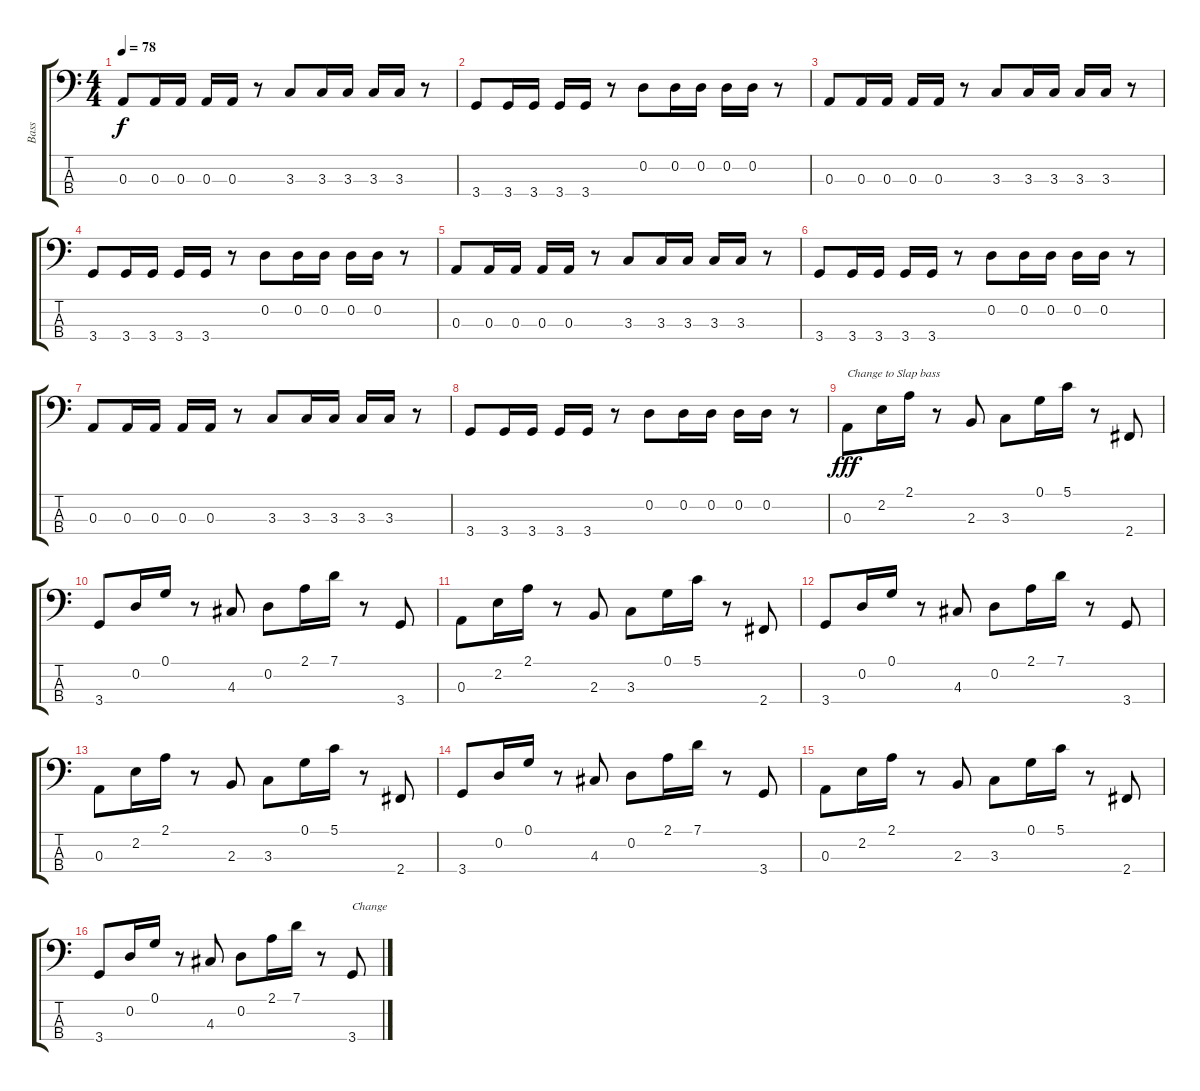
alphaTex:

\track ("Bass" "Bass") {instrument electricbassfinger}
\staff {score tabs}
\tuning (G2 D2 A1 E1) {hide}
\ts (4 4)
\tempo 78
\clef f4
\ks c
0.3.8{dy f} 0.3.16 0.3.16 0.3.16 0.3.16 r.8 3.3.8 3.3.16 3.3.16 3.3.16 3.3.16 r.8 |
3.4.8 3.4.16 3.4.16 3.4.16 3.4.16 r.8 0.2.8 0.2.16 0.2.16 0.2.16 0.2.16 r.8 |
0.3.8 0.3.16 0.3.16 0.3.16 0.3.16 r.8 3.3.8 3.3.16 3.3.16 3.3.16 3.3.16 r.8 |
3.4.8 3.4.16 3.4.16 3.4.16 3.4.16 r.8 0.2.8 0.2.16 0.2.16 0.2.16 0.2.16 r.8 |
0.3.8 0.3.16 0.3.16 0.3.16 0.3.16 r.8 3.3.8 3.3.16 3.3.16 3.3.16 3.3.16 r.8 |
3.4.8 3.4.16 3.4.16 3.4.16 3.4.16 r.8 0.2.8 0.2.16 0.2.16 0.2.16 0.2.16 r.8 |
0.3.8 0.3.16 0.3.16 0.3.16 0.3.16 r.8 3.3.8 3.3.16 3.3.16 3.3.16 3.3.16 r.8 |
3.4.8 3.4.16 3.4.16 3.4.16 3.4.16 r.8 0.2.8 0.2.16 0.2.16 0.2.16 0.2.16 r.8 |
0.3.8{txt "Change to Slap bass" dy fff instrument slapbass1} 2.2.16 2.1.16 r.8 2.3.8 3.3.8 0.1.16 5.1.16 r.8 2.4.8 |
3.4.8 0.2.16 0.1.16 r.8 4.3.8 0.2.8 2.1.16 7.1.16 r.8 3.4.8 |
0.3.8 2.2.16 2.1.16 r.8 2.3.8 3.3.8 0.1.16 5.1.16 r.8 2.4.8 |
3.4.8 0.2.16 0.1.16 r.8 4.3.8 0.2.8 2.1.16 7.1.16 r.8 3.4.8 |
0.3.8 2.2.16 2.1.16 r.8 2.3.8 3.3.8 0.1.16 5.1.16 r.8 2.4.8 |
3.4.8 0.2.16 0.1.16 r.8 4.3.8 0.2.8 2.1.16 7.1.16 r.8 3.4.8 |
0.3.8 2.2.16 2.1.16 r.8 2.3.8 3.3.8 0.1.16 5.1.16 r.8 2.4.8 |
3.4.8 0.2.16 0.1.16 r.8 4.3.8 0.2.8 2.1.16 7.1.16 r.8 3.4.8{txt "Change" instrument electricbassfinger}
